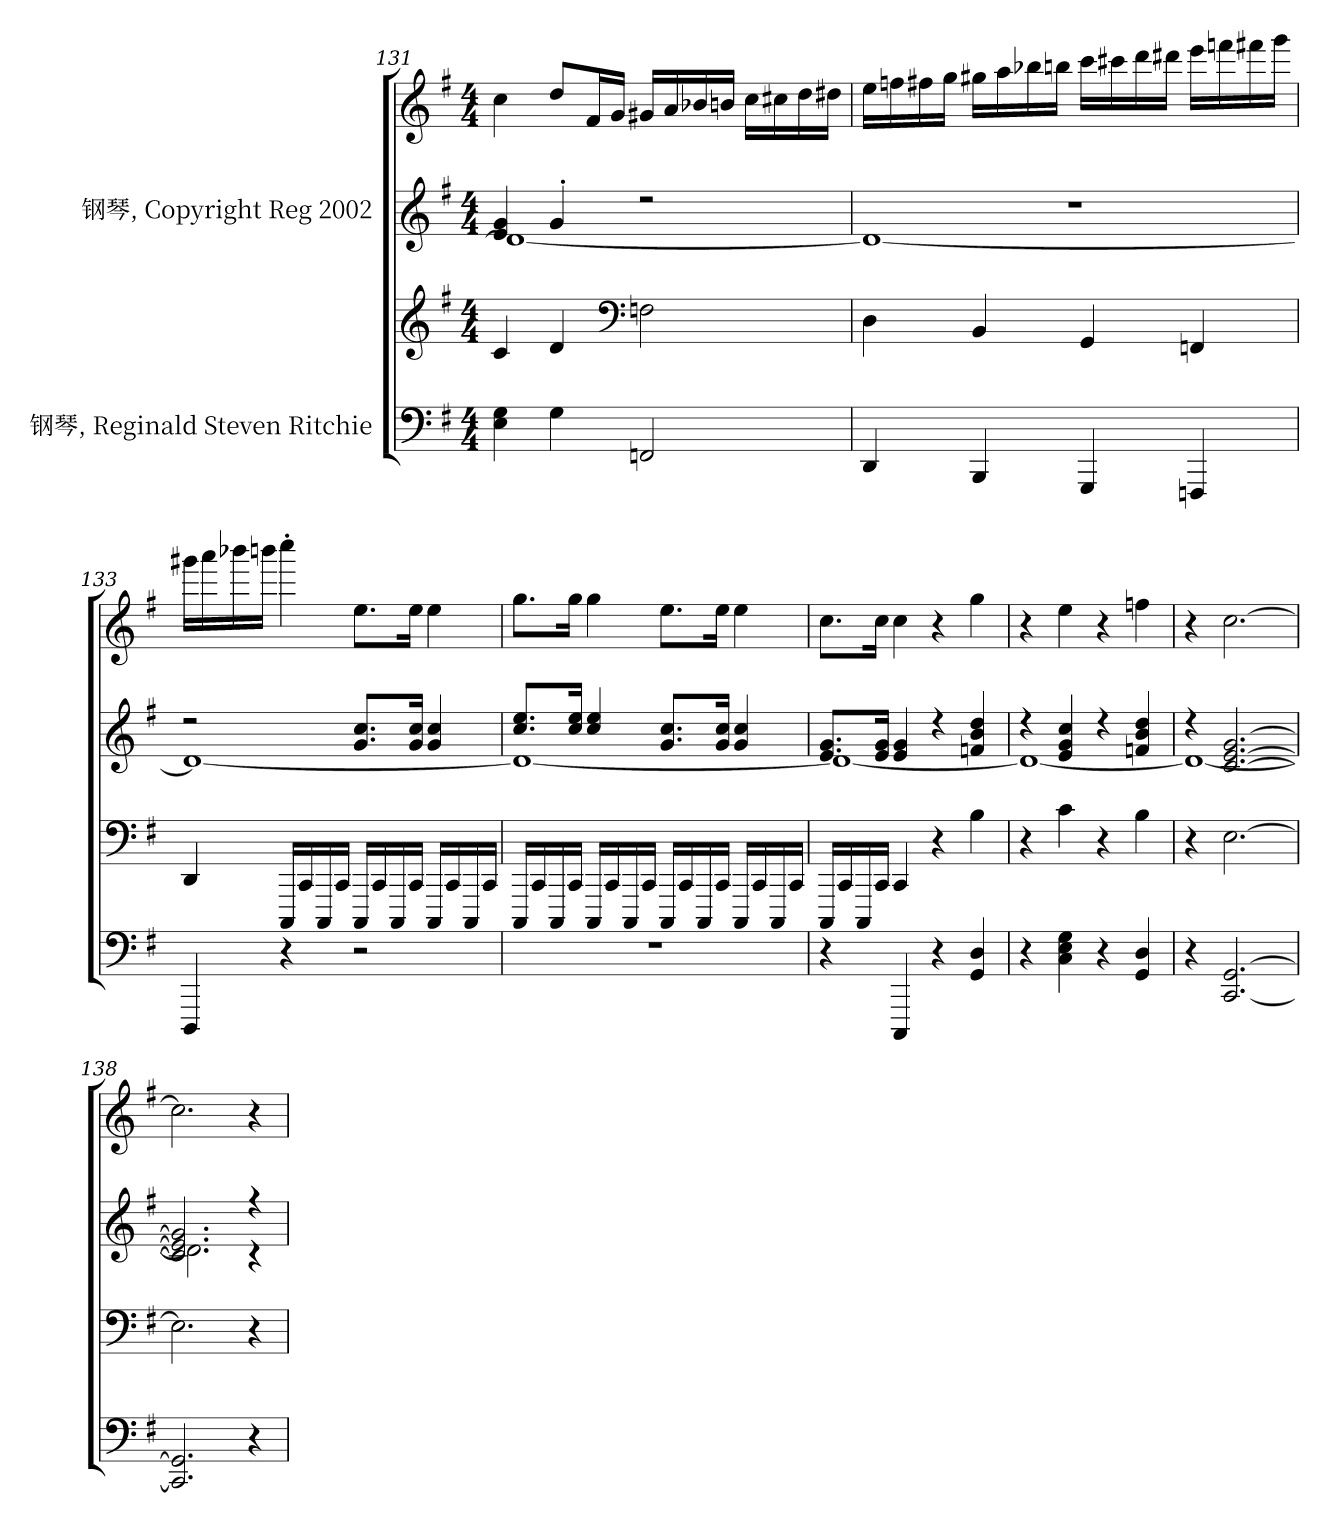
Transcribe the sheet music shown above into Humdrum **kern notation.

**kern	**kern	**kern	**kern
*part2	*part2	*part1	*part1
*staff4	*staff3	*staff2	*staff1
*I"钢琴, Reginald Steven Ritchie	*	*I"钢琴, Copyright Reg 2002	*
*clefF4	*clefG2	*clefG2	*clefG2
*k[f#]	*k[f#]	*k[f#]	*k[f#]
*M4/4	*M4/4	*M4/4	*M4/4
=131	=131	=131	=131
*	*	*^	*
4E\ 4G\	4c/	4e/ 4g/	1d_	4cc\
4G\	4d/	4g'/	.	8dd/L
.	.	.	.	16f#/L
.	.	.	.	16g/JJ
*	*clefF4	*	*	*
2FFn/	2Fn\	2r	.	16g#X/LL
.	.	.	.	16a/
.	.	.	.	16b-X/
.	.	.	.	16bn/JJ
.	.	.	.	16cc\LL
.	.	.	.	16cc#X\
.	.	.	.	16dd\
.	.	.	.	16dd#X\JJ
!!LO:LB:g=z
=132	=132	=132	=132	=132
4DD/	4D\	1r	1d_	16ee\LL
.	.	.	.	16ffn\
.	.	.	.	16ff#X\
.	.	.	.	16gg\JJ
4BBB/	4BB/	.	.	16gg#X\LL
.	.	.	.	16aa\
.	.	.	.	16bb-X\
.	.	.	.	16bbn\JJ
4GGG/	4GG/	.	.	16ccc\LL
.	.	.	.	16ccc#X\
.	.	.	.	16ddd\
.	.	.	.	16ddd#X\JJ
4FFFn/	4FFn/	.	.	16eee\LL
.	.	.	.	16fffn\
.	.	.	.	16fff#X\
.	.	.	.	16ggg\JJ
!!LO:PB:g=z
=133	=133	=133	=133	=133
4DDD/	4DD/	2r	1d_	16ggg#X\LL
.	.	.	.	16aaa\
.	.	.	.	16bbb-X\
.	.	.	.	16bbbn\JJ
4r	16CCC/LL	.	.	4cccc'\
.	16CC/	.	.	.
.	16CCC/	.	.	.
.	16CC/JJ	.	.	.
2r	16CCC/LL	8.g/ 8.cc/L	.	8.ee\L
.	16CC/	.	.	.
.	16CCC/	.	.	.
.	16CC/JJ	16g/ 16cc/Jk	.	16ee\Jk
.	16CCC/LL	4g/ 4cc/	.	4ee\
.	16CC/	.	.	.
.	16CCC/	.	.	.
.	16CC/JJ	.	.	.
!!LO:LB:g=z
=134	=134	=134	=134	=134
1r	16CCC/LL	8.cc/ 8.ee/L	1d_	8.gg\L
.	16CC/	.	.	.
.	16CCC/	.	.	.
.	16CC/JJ	16cc/ 16ee/Jk	.	16gg\Jk
.	16CCC/LL	4cc/ 4ee/	.	4gg\
.	16CC/	.	.	.
.	16CCC/	.	.	.
.	16CC/JJ	.	.	.
.	16CCC/LL	8.g/ 8.cc/L	.	8.ee\L
.	16CC/	.	.	.
.	16CCC/	.	.	.
.	16CC/JJ	16g/ 16cc/Jk	.	16ee\Jk
.	16CCC/LL	4g/ 4cc/	.	4ee\
.	16CC/	.	.	.
.	16CCC/	.	.	.
.	16CC/JJ	.	.	.
=135	=135	=135	=135	=135
4r	16CCC/LL	8.e/ 8.g/L	1d_	8.cc\L
.	16CC/	.	.	.
.	16CCC/	.	.	.
.	16CC/JJ	16e/ 16g/Jk	.	16cc\Jk
4CCC/	4CC/	4e/ 4g/	.	4cc\
4r	4r	4r	.	4r
4GG/ 4D/	4B\	4fn/ 4b/ 4dd/	.	4gg\
=136	=136	=136	=136	=136
4r	4r	4r	1d_	4r
4C\ 4E\ 4G\	4c\	4e/ 4g/ 4cc/	.	4ee\
4r	4r	4r	.	4r
4GG/ 4D/	4B\	4fn/ 4b/ 4dd/	.	4ffn\
=137	=137	=137	=137	=137
4r	4r	4r	1d_	4r
[2.CC/ [2.GG/	[2.E\	[2.c/ [2.e/ [2.g/	.	[2.cc\
!!LO:LB:g=z
=138	=138	=138	=138	=138
2.CC/] 2.GG/]	2.E\]	2.c/] 2.e/] 2.g/]	2.d\]	2.cc\]
4r	4r	4r	4r	4r
*	*	*v	*v	*
=	=	=	=
*-	*-	*-	*-
